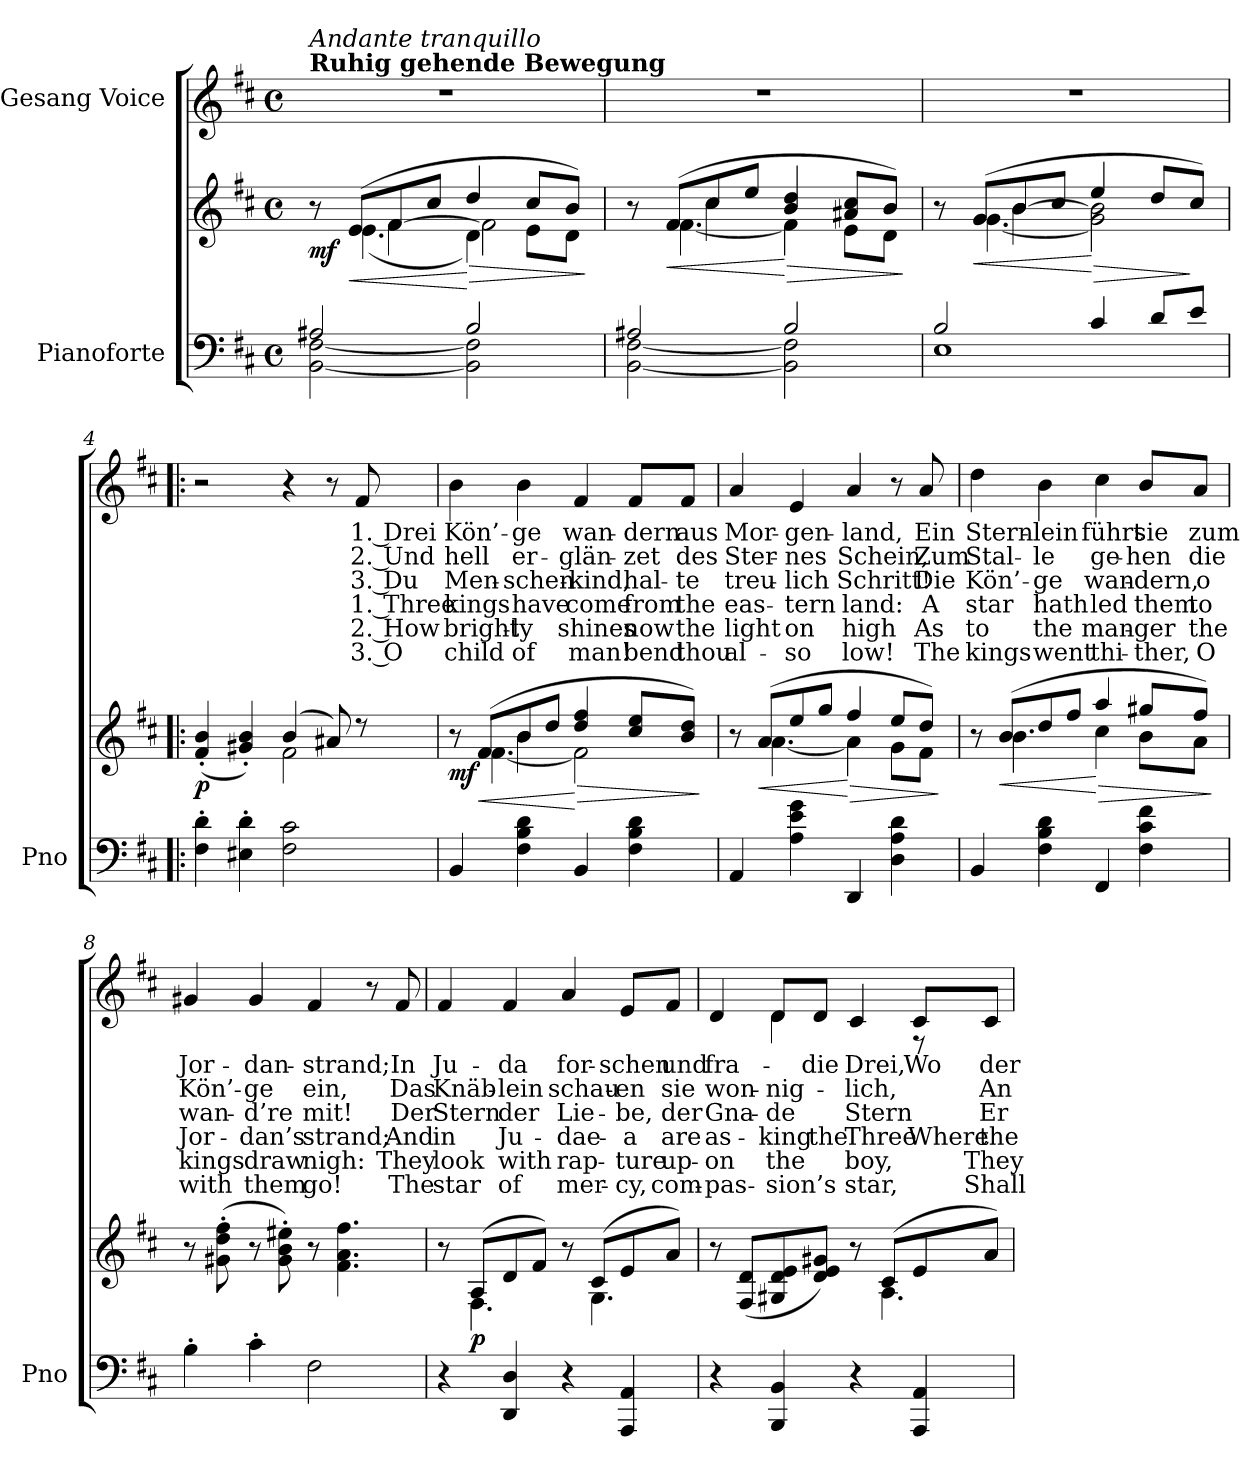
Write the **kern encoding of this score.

**kern	**kern	**dynam	**kern	**text	**text	**text	**text	**text	**text
*part2	*part2	*part2	*part1	*part1	*part1	*part1	*part1	*part1	*part1
*staff3	*staff2	*staff2/3	*staff1	*staff1	*staff1	*staff1	*staff1	*staff1	*staff1
*I"Pianoforte	*	*	*I"Gesang Voice	*	*	*	*	*	*
*I'Pno	*	*	*	*	*	*	*	*	*
*clefF4	*clefG2	*	*clefG2	*	*	*	*	*	*
*k[f#c#]	*k[f#c#]	*	*k[f#c#]	*	*	*	*	*	*
*M4/4	*M4/4	*	*M4/4	*	*	*	*	*	*
*met(c)	*met(c)	*	*met(c)	*	*	*	*	*	*
=1	=1	=1	=1	=1	=1	=1	=1	=1	=1
*^	*^	*	*	*	*	*	*	*	*
*	*	*	*^	*	*	*	*	*	*	*	*
!	!	!	!	!	!	!LO:TX:a:B:t=Ruhig gehende Bewegung	!	!	!	!	!	!
!	!	!	!	!	!	!LO:TX:a:i:t=Andante tranquillo	!	!	!	!	!	!
!	!	!	!	!	!LO:DY:b	!	!	!	!	!	!	!
2A#X/	[2BB\ [2F#\	8r	8ryy	4ryy	mf	1r	.	.	.	.	.	.
!	!	!	!	!	!LO:HP:b	!	!	!	!	!	!	!
.	.	(8e/L	(4.e\	.	<	.	.	.	.	.	.	.
.	.	8f#/	.	[4f#\	.	.	.	.	.	.	.	.
.	.	8cc#/J	.	.	.	.	.	.	.	.	.	.
!	!	!	!	!	!LO:HP:n=1:b	!	!	!	!	!	!	!
2B/	2BB\] 2F#\]	4dd/	4d\)	2f#\]	[ >	.	.	.	.	.	.	.
.	.	8cc#/L	8e\L	.	.	.	.	.	.	.	.	.
.	.	8b/J)	8d\J	.	.	.	.	.	.	.	.	.
*v	*v	*	*	*	*	*	*	*	*	*	*	*
*	*v	*v	*v	*	*	*	*	*	*	*	*
.	.	]	.	.	.	.	.	.	.
=2	=2	=2	=2	=2	=2	=2	=2	=2	=2
*^	*^	*	*	*	*	*	*	*	*
*	*	*	*^	*	*	*	*	*	*	*	*
2A#X/	[2BB\ [2F#\	8r	8ryy	4ryy	.	1r	.	.	.	.	.	.
!	!	!	!	!	!LO:HP:b	!	!	!	!	!	!	!
.	.	(8f#/L	[4.f#\	.	<	.	.	.	.	.	.	.
.	.	8cc#/	.	(4cc#\	.	.	.	.	.	.	.	.
.	.	8ee/J	.	.	.	.	.	.	.	.	.	.
!	!	!	!	!	!LO:HP:n=1:b	!	!	!	!	!	!	!
2B/	2BB\] 2F#\]	4b/ 4dd/	4f#\]	2ryy)	[ >	.	.	.	.	.	.	.
.	.	8a#X/ 8cc#/L	8e\L	.	.	.	.	.	.	.	.	.
.	.	8b/J)	8d\J	.	.	.	.	.	.	.	.	.
*v	*v	*	*	*	*	*	*	*	*	*	*	*
*	*v	*v	*v	*	*	*	*	*	*	*	*
.	.	]	.	.	.	.	.	.	.
=3	=3	=3	=3	=3	=3	=3	=3	=3	=3
*^	*^	*	*	*	*	*	*	*	*
*	*	*	*^	*	*	*	*	*	*	*	*
2B/	1E	8r	8ryy	4ryy	.	1r	.	.	.	.	.	.
!	!	!	!	!	!LO:HP:b	!	!	!	!	!	!	!
.	.	(8g/L	[4.g\	.	<	.	.	.	.	.	.	.
.	.	8b/	.	[4b\	.	.	.	.	.	.	.	.
.	.	8cc#/J	.	.	.	.	.	.	.	.	.	.
!	!	!	!	!	!LO:HP:n=1:b	!	!	!	!	!	!	!
4c#/	.	4ee/	2g\] 2b\]	2ryy	[ >	.	.	.	.	.	.	.
8d/L	.	8dd/L	.	.	.	.	.	.	.	.	.	.
8e/J	.	8cc#/J)	.	.	]	.	.	.	.	.	.	.
*v	*v	*	*	*	*	*	*	*	*	*	*	*
*	*	*v	*v	*	*	*	*	*	*	*	*
=4!|:	=4!|:	=4!|:	=4!|:	=4!|:	=4!|:	=4!|:	=4!|:	=4!|:	=4!|:	=4!|:
!	!	!	!LO:DY:b	!	!	!	!	!	!	!
4F#\' 4d\'	(4f#/' 4b/'	2ryy	p	2r	.	.	.	.	.	.
4E#X\' 4d\'	4g#X/' 4b/')	.	.	.	.	.	.	.	.	.
2F#\ 2c#\	(4b/	2f#\	.	4r	.	.	.	.	.	.
.	8a#X/)	.	.	8r	.	.	.	.	.	.
.	8r	.	.	8f#/	1. Drei	2. Und	3. Du	1. Three	2. How	3. O
=5	=5	=5	=5	=5	=5	=5	=5	=5	=5	=5
*	*	*^	*	*	*	*	*	*	*	*
!	!	!	!	!LO:DY:b	!	!	!	!	!	!	!
4BB/	8r	8ryy	4ryy	mf	4b\	Kön’-	hell	Men-	kings	bright-	child
!	!	!	!	!LO:HP:b	!	!	!	!	!	!	!
.	(8f#/L	[4.f#\	.	<	.	.	.	.	.	.	.
4F#\ 4B\ 4d\	8b/	.	4b\	.	4b\	-ge	er-	-schen-	have	-ly	of
.	8dd/J	.	.	.	.	.	.	.	.	.	.
!	!	!	!	!LO:HP:n=1:b	!	!	!	!	!	!	!
4BB/	4dd/ 4ff#/	2f#\]	2ryy	[ >	4f#/	wan-	-glän-	-kind,	come	shines	man!
4F#\ 4B\ 4d\	8cc#/ 8ee/L	.	.	.	8f#/L	-dern	-zet	hal-	from	now	bend
.	8b/ 8dd/J)	.	.	.	8f#/J	aus	des	-te	the	the	thou
*	*v	*v	*v	*	*	*	*	*	*	*	*
.	.	]	.	.	.	.	.	.	.
=6	=6	=6	=6	=6	=6	=6	=6	=6	=6
*	*^	*	*	*	*	*	*	*	*
4AA/	8r	8ryy	.	4a/	Mor-	Ster-	treu-	eas-	light	al-
!	!	!	!LO:HP:b	!	!	!	!	!	!	!
.	(8a/L	[4.a\	<	.	.	.	.	.	.	.
4A\ 4e\ 4g\	8ee/	.	.	4e/	-gen-	-nes	-lich	-tern	on	-so
.	8gg/J	.	.	.	.	.	.	.	.	.
!	!	!	!LO:HP:n=1:b	!	!	!	!	!	!	!
4DD/	4ff#/	4a\]	[ >	4a/	-land,	Schein,	Schritt!	land:	high	low!
4D\ 4A\ 4d\	8ee/L	8g\L	.	8r	.	.	.	.	.	.
.	8dd/J)	8f#\J	.	8a/	Ein	Zum	Die	A	As	The
*	*v	*v	*	*	*	*	*	*	*	*
.	.	]	.	.	.	.	.	.	.
=7	=7	=7	=7	=7	=7	=7	=7	=7	=7
*	*^	*	*	*	*	*	*	*	*
4BB/	8r	8ryy	.	4dd\	Stern-	Stal-	Kön’-	star	to	kings
!	!	!	!LO:HP:b	!	!	!	!	!	!	!
.	(8b/L	4.b\	<	.	.	.	.	.	.	.
4F#\ 4B\ 4d\	8dd/	.	.	4b\	-lein	-le	-ge	hath	the	went
.	8ff#/J	.	.	.	.	.	.	.	.	.
!	!	!	!LO:HP:n=1:b	!	!	!	!	!	!	!
4FF#/	4aa/	4cc#\	[ >	4cc#\	führt	ge-	wan-	led	man-	thi-
4F#\ 4c#\ 4f#\	8gg#X/L	8b\L	.	8b/L	sie	-hen	-dern,	them	-ger	-ther,
.	8ff#/J)	8a\J	.	8a/J	zum	die	o	to	the	O
*	*v	*v	*	*	*	*	*	*	*	*
.	.	]	.	.	.	.	.	.	.
=8	=8	=8	=8	=8	=8	=8	=8	=8	=8
4B'\	8r	.	4g#X/	Jor-	Kön’-	wan-	Jor-	kings	with
.	(8g#X\' 8dd\' 8ff#\'	.	.	.	.	.	.	.	.
4c#'\	8r	.	4g#/	-dan-	-ge	-d’re	-dan’s	draw	them
.	8g#\' 8b\' 8ee#X\')	.	.	.	.	.	.	.	.
2F#\	8r	.	4f#/	-strand;	ein,	mit!	strand;	nigh:	go!
.	4.f#\ 4.a\ 4.ff#\	.	.	.	.	.	.	.	.
.	.	.	8r	.	.	.	.	.	.
.	.	.	8f#/	In	Das	Der	And	They	The
=9	=9	=9	=9	=9	=9	=9	=9	=9	=9
*	*^	*	*	*	*	*	*	*	*
4r	8r	8ryy	.	4f#/	Ju-	Knäb-	Stern	in	look	star
!	!	!	!LO:DY:b	!	!	!	!	!	!	!
.	(8A/L	4.F#\	p	.	.	.	.	.	.	.
4DD/ 4D/	8d/	.	.	4f#/	-da	-lein	der	Ju-	with	of
.	8f#/J)	.	.	.	.	.	.	.	.	.
4r	8r	8ryy	.	4a/	for-	schau-	Lie-	-dae-	rap-	mer-
.	(8c#/L	4.G\	.	.	.	.	.	.	.	.
4AAA/ 4AA/	8e/	.	.	8e/L	-schen	-en	-be,	-a	-ture	-cy,
.	8a/J)	.	.	8f#/J	und	sie	der	are	up-	com-
=10	=10	=10	=10	=10	=10	=10	=10	=10	=10	=10
*	*	*	*	*^	*	*	*	*	*	*
4r	8r	2ryy	.	4d/	4ryy	fra-	won-	Gna-	as-	on	pas-
.	(>8F#/ 8d/L	.	.	.	.	.	.	.	.	.	.
4BBB/ 4BB/	8G#X/ 8d/ 8e/	.	.	8d/L	4d\	.	nig-	-de	-king	the	-sion’s
.	8d/ 8e/ 8g#X/J)	.	.	8d/J	.	die	.	.	the	.	.
4r	8r	8ryy	.	4c#/	4ryy	Drei,	lich,	Stern	Three	boy,	star,
.	(8c#/L	4.A\	.	.	.	.	.	.	.	.	.
4AAA/ 4AA/	8e/	.	.	8c#/L	8r	Wo	.	.	Where	.	.
.	8a/J)	.	.	8c#/J	8ryy	der	An-	Er-	the	They	Shall
*	*v	*v	*	*	*	*	*	*	*	*	*
*	*	*	*v	*v	*	*	*	*	*	*
=	=	=	=	=	=	=	=	=	=
*-	*-	*-	*-	*-	*-	*-	*-	*-	*-
